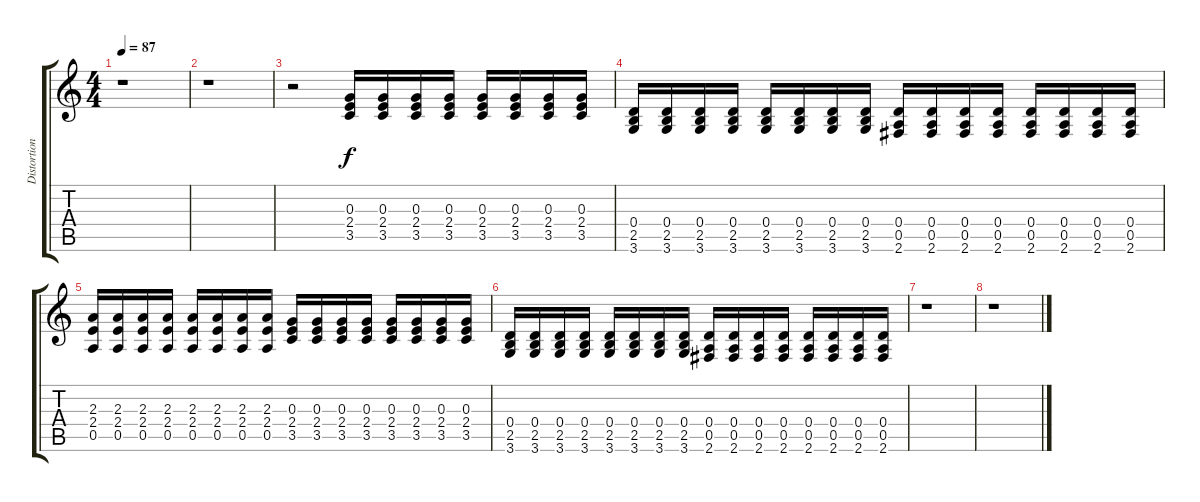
\track ("Distortion" "Distortion") {instrument distortionguitar}
\staff {score tabs}
\tuning (E4 B3 G3 D3 A2 E2) {hide}
\ts (4 4)
\tempo 87
\clef g2
\ks c
r.1{dy f} |
r.1 |
r.2 (0.3 2.4 3.5).16 (0.3 2.4 3.5).16 (0.3 2.4 3.5).16 (0.3 2.4 3.5).16 (0.3 2.4 3.5).16 (0.3 2.4 3.5).16 (0.3 2.4 3.5).16 (0.3 2.4 3.5).16 |
(0.4 2.5 3.6).16 (0.4 2.5 3.6).16 (0.4 2.5 3.6).16 (0.4 2.5 3.6).16 (0.4 2.5 3.6).16 (0.4 2.5 3.6).16 (0.4 2.5 3.6).16 (0.4 2.5 3.6).16 (0.4 0.5 2.6).16 (0.4 0.5 2.6).16 (0.4 0.5 2.6).16 (0.4 0.5 2.6).16 (0.4 0.5 2.6).16 (0.4 0.5 2.6).16 (0.4 0.5 2.6).16 (0.4 0.5 2.6).16 |
(2.3 2.4 0.5).16 (2.3 2.4 0.5).16 (2.3 2.4 0.5).16 (2.3 2.4 0.5).16 (2.3 2.4 0.5).16 (2.3 2.4 0.5).16 (2.3 2.4 0.5).16 (2.3 2.4 0.5).16 (0.3 2.4 3.5).16 (0.3 2.4 3.5).16 (0.3 2.4 3.5).16 (0.3 2.4 3.5).16 (0.3 2.4 3.5).16 (0.3 2.4 3.5).16 (0.3 2.4 3.5).16 (0.3 2.4 3.5).16 |
(0.4 2.5 3.6).16 (0.4 2.5 3.6).16 (0.4 2.5 3.6).16 (0.4 2.5 3.6).16 (0.4 2.5 3.6).16 (0.4 2.5 3.6).16 (0.4 2.5 3.6).16 (0.4 2.5 3.6).16 (0.4 0.5 2.6).16 (0.4 0.5 2.6).16 (0.4 0.5 2.6).16 (0.4 0.5 2.6).16 (0.4 0.5 2.6).16 (0.4 0.5 2.6).16 (0.4 0.5 2.6).16 (0.4 0.5 2.6).16 |
r.1 |
r.1
